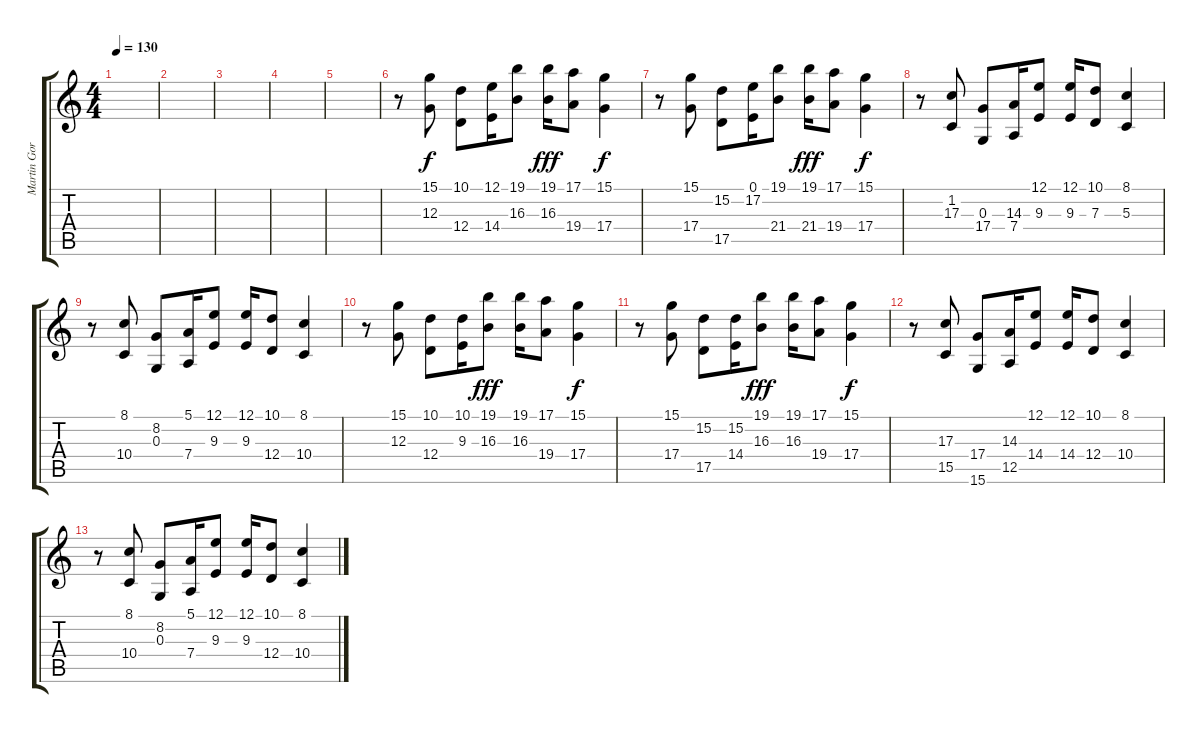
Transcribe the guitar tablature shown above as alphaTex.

\track ("Martin Gore" "Martin Gor") {instrument lead1square}
\staff {score tabs}
\tuning (E4 B3 G3 D3 A2 E2) {hide}
\ts (4 4)
\tempo 130
\clef g2
\ks c
|
|
|
|
|
r.8 (15.1 12.3).8 (10.1 12.4).8 (12.1 14.4).16 (19.1 16.3).8 (19.1 16.3).16{dy fff} (17.1 19.4).8 (15.1 17.4).4{dy f} |
r.8 (15.1 17.4).8 (15.2 17.5).8 (0.1 17.2).16 (19.1 21.4).8 (19.1 21.4).16{dy fff} (17.1 19.4).8 (15.1 17.4).4{dy f} |
r.8 (1.2 17.3).8 (0.3 17.4).8 (14.3 7.4).16 (12.1 9.3).8 (12.1 9.3).16 (10.1 7.3).8 (8.1 5.3).4 |
r.8 (8.1 10.4).8 (8.2 0.3).8 (5.1 7.4).16 (12.1 9.3).8 (12.1 9.3).16 (10.1 12.4).8 (8.1 10.4).4 |
r.8 (15.1 12.3).8 (10.1 12.4).8 (10.1 9.3).16 (19.1 16.3).8{dy fff} (19.1 16.3).16 (17.1 19.4).8 (15.1 17.4).4{dy f} |
r.8 (15.1 17.4).8 (15.2 17.5).8 (15.2 14.4).16 (19.1 16.3).8{dy fff} (19.1 16.3).16 (17.1 19.4).8 (15.1 17.4).4{dy f} |
r.8 (17.3 15.5).8 (17.4 15.6).8 (14.3 12.5).16 (12.1 14.4).8 (12.1 14.4).16 (10.1 12.4).8 (8.1 10.4).4 |
r.8 (8.1 10.4).8 (8.2 0.3).8 (5.1 7.4).16 (12.1 9.3).8 (12.1 9.3).16 (10.1 12.4).8 (8.1 10.4).4
